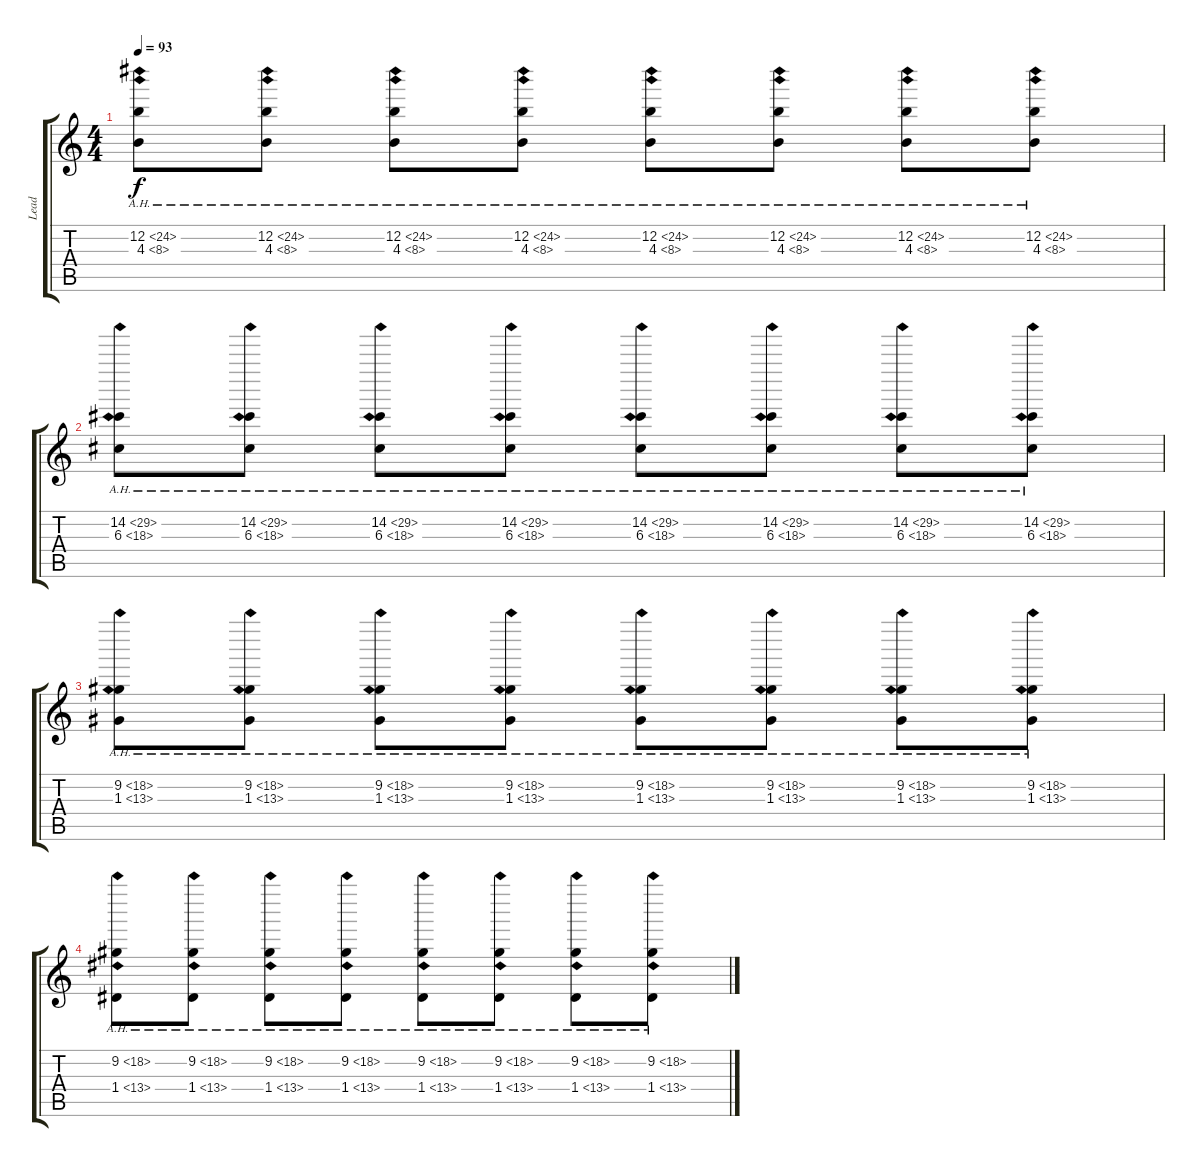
\track ("Lead" "Lead") {instrument electricguitarjazz}
\staff {score tabs}
\tuning (E4 B3 G3 D3 A2 E2) {hide}
\ts (4 4)
\tempo 93
\clef g2
\ks c
(12.2{ah 12} 4.3{ah 4}).8{dy f} (12.2{ah 12} 4.3{ah 4}).8 (12.2{ah 12} 4.3{ah 4}).8 (12.2{ah 12} 4.3{ah 4}).8 (12.2{ah 12} 4.3{ah 4}).8 (12.2{ah 12} 4.3{ah 4}).8 (12.2{ah 12} 4.3{ah 4}).8 (12.2{ah 12} 4.3{ah 4}).8 |
(14.2{ah 15} 6.3{ah 12}).8 (14.2{ah 15} 6.3{ah 12}).8 (14.2{ah 15} 6.3{ah 12}).8 (14.2{ah 15} 6.3{ah 12}).8 (14.2{ah 15} 6.3{ah 12}).8 (14.2{ah 15} 6.3{ah 12}).8 (14.2{ah 15} 6.3{ah 12}).8 (14.2{ah 15} 6.3{ah 12}).8 |
(9.2{ah 9} 1.3{ah 12}).8 (9.2{ah 9} 1.3{ah 12}).8 (9.2{ah 9} 1.3{ah 12}).8 (9.2{ah 9} 1.3{ah 12}).8 (9.2{ah 9} 1.3{ah 12}).8 (9.2{ah 9} 1.3{ah 12}).8 (9.2{ah 9} 1.3{ah 12}).8 (9.2{ah 9} 1.3{ah 12}).8 |
(9.2{ah 9} 1.4{ah 12}).8 (9.2{ah 9} 1.4{ah 12}).8 (9.2{ah 9} 1.4{ah 12}).8 (9.2{ah 9} 1.4{ah 12}).8 (9.2{ah 9} 1.4{ah 12}).8 (9.2{ah 9} 1.4{ah 12}).8 (9.2{ah 9} 1.4{ah 12}).8 (9.2{ah 9 ss} 1.4{ah 12}).8
